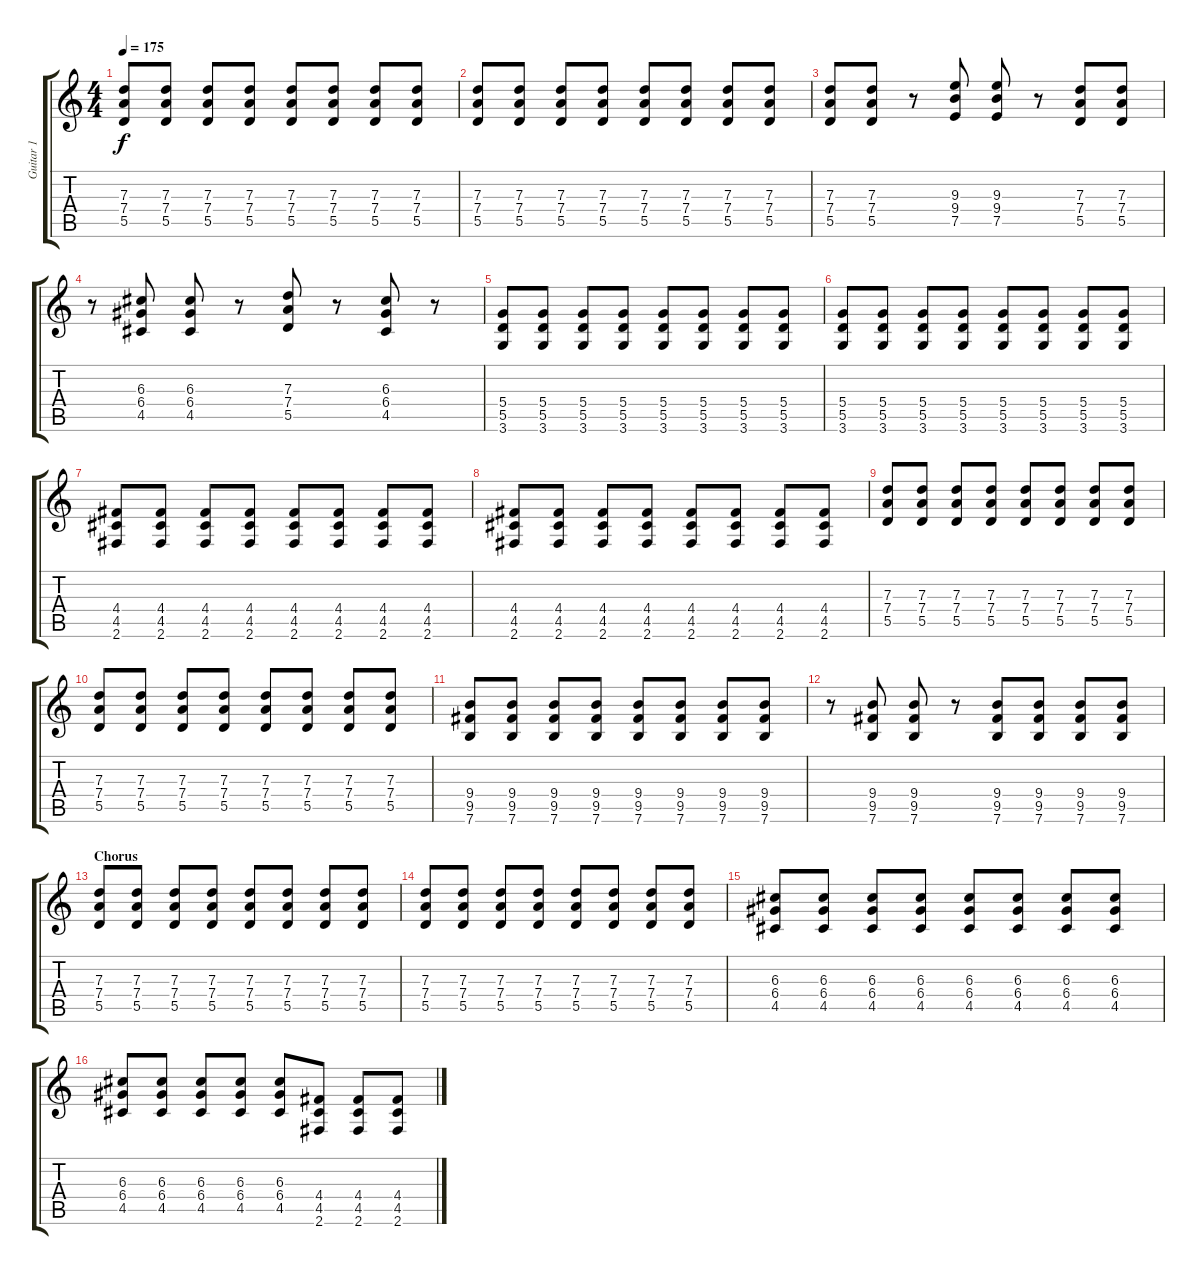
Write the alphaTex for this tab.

\track ("Guitar 1" "Guitar 1") {instrument distortionguitar}
\staff {score tabs}
\tuning (E4 B3 G3 D3 A2 E2) {hide}
\ts (4 4)
\tempo 175
\clef g2
\ks c
(7.3 7.4 5.5).8{dy f} (7.3 7.4 5.5).8 (7.3 7.4 5.5).8 (7.3 7.4 5.5).8 (7.3 7.4 5.5).8 (7.3 7.4 5.5).8 (7.3 7.4 5.5).8 (7.3 7.4 5.5).8 |
(7.3 7.4 5.5).8 (7.3 7.4 5.5).8 (7.3 7.4 5.5).8 (7.3 7.4 5.5).8 (7.3 7.4 5.5).8 (7.3 7.4 5.5).8 (7.3 7.4 5.5).8 (7.3 7.4 5.5).8 |
(7.3 7.4 5.5).8 (7.3 7.4 5.5).8 r.8 (9.3 9.4 7.5).8 (9.3 9.4 7.5).8 r.8 (7.3 7.4 5.5).8 (7.3 7.4 5.5).8 |
r.8 (6.3 6.4 4.5).8 (6.3 6.4 4.5).8 r.8 (7.3 7.4 5.5).8 r.8 (6.3 6.4 4.5).8 r.8 |
(5.4 5.5 3.6).8 (5.4 5.5 3.6).8 (5.4 5.5 3.6).8 (5.4 5.5 3.6).8 (5.4 5.5 3.6).8 (5.4 5.5 3.6).8 (5.4 5.5 3.6).8 (5.4 5.5 3.6).8 |
(5.4 5.5 3.6).8 (5.4 5.5 3.6).8 (5.4 5.5 3.6).8 (5.4 5.5 3.6).8 (5.4 5.5 3.6).8 (5.4 5.5 3.6).8 (5.4 5.5 3.6).8 (5.4 5.5 3.6).8 |
(4.4 4.5 2.6).8 (4.4 4.5 2.6).8 (4.4 4.5 2.6).8 (4.4 4.5 2.6).8 (4.4 4.5 2.6).8 (4.4 4.5 2.6).8 (4.4 4.5 2.6).8 (4.4 4.5 2.6).8 |
(4.4 4.5 2.6).8 (4.4 4.5 2.6).8 (4.4 4.5 2.6).8 (4.4 4.5 2.6).8 (4.4 4.5 2.6).8 (4.4 4.5 2.6).8 (4.4 4.5 2.6).8 (4.4 4.5 2.6).8 |
(7.3 7.4 5.5).8 (7.3 7.4 5.5).8 (7.3 7.4 5.5).8 (7.3 7.4 5.5).8 (7.3 7.4 5.5).8 (7.3 7.4 5.5).8 (7.3 7.4 5.5).8 (7.3 7.4 5.5).8 |
(7.3 7.4 5.5).8 (7.3 7.4 5.5).8 (7.3 7.4 5.5).8 (7.3 7.4 5.5).8 (7.3 7.4 5.5).8 (7.3 7.4 5.5).8 (7.3 7.4 5.5).8 (7.3 7.4 5.5).8 |
(9.4 9.5 7.6).8 (9.4 9.5 7.6).8 (9.4 9.5 7.6).8 (9.4 9.5 7.6).8 (9.4 9.5 7.6).8 (9.4 9.5 7.6).8 (9.4 9.5 7.6).8 (9.4 9.5 7.6).8 |
r.8 (9.4 9.5 7.6).8 (9.4 9.5 7.6).8 r.8 (9.4 9.5 7.6).8 (9.4 9.5 7.6).8 (9.4 9.5 7.6).8 (9.4 9.5 7.6).8 |
\section ("" "Chorus")
(7.3 7.4 5.5).8 (7.3 7.4 5.5).8 (7.3 7.4 5.5).8 (7.3 7.4 5.5).8 (7.3 7.4 5.5).8 (7.3 7.4 5.5).8 (7.3 7.4 5.5).8 (7.3 7.4 5.5).8 |
(7.3 7.4 5.5).8 (7.3 7.4 5.5).8 (7.3 7.4 5.5).8 (7.3 7.4 5.5).8 (7.3 7.4 5.5).8 (7.3 7.4 5.5).8 (7.3 7.4 5.5).8 (7.3 7.4 5.5).8 |
(6.3 6.4 4.5).8 (6.3 6.4 4.5).8 (6.3 6.4 4.5).8 (6.3 6.4 4.5).8 (6.3 6.4 4.5).8 (6.3 6.4 4.5).8 (6.3 6.4 4.5).8 (6.3 6.4 4.5).8 |
(6.3 6.4 4.5).8 (6.3 6.4 4.5).8 (6.3 6.4 4.5).8 (6.3 6.4 4.5).8 (6.3 6.4 4.5).8 (4.4 4.5 2.6).8 (4.4 4.5 2.6).8 (4.4 4.5 2.6).8
